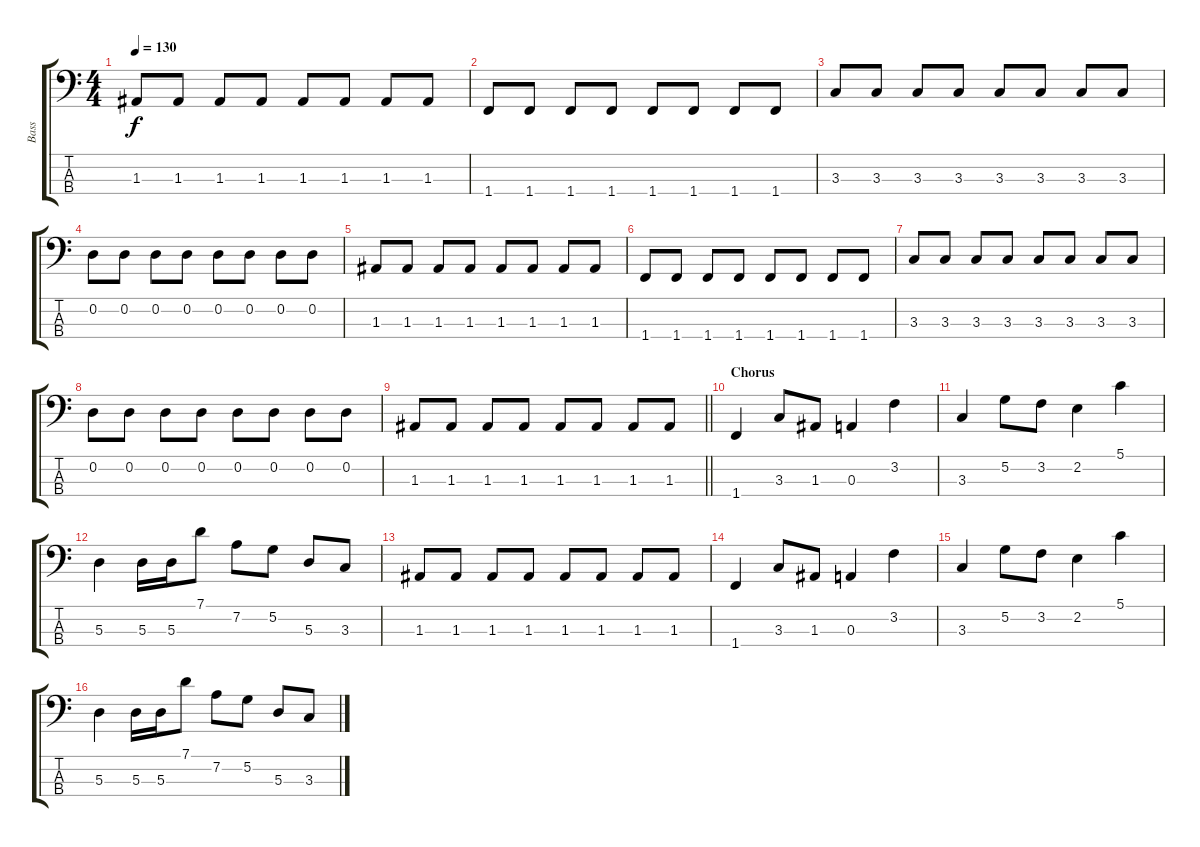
\track ("Bass" "Bass") {instrument electricbassfinger}
\staff {score tabs}
\tuning (G2 D2 A1 E1) {hide}
\ts (4 4)
\tempo 130
\clef f4
\ks c
1.3.8{dy f} 1.3.8 1.3.8 1.3.8 1.3.8 1.3.8 1.3.8 1.3.8 |
1.4.8 1.4.8 1.4.8 1.4.8 1.4.8 1.4.8 1.4.8 1.4.8 |
3.3.8 3.3.8 3.3.8 3.3.8 3.3.8 3.3.8 3.3.8 3.3.8 |
0.2.8 0.2.8 0.2.8 0.2.8 0.2.8 0.2.8 0.2.8 0.2.8 |
1.3.8 1.3.8 1.3.8 1.3.8 1.3.8 1.3.8 1.3.8 1.3.8 |
1.4.8 1.4.8 1.4.8 1.4.8 1.4.8 1.4.8 1.4.8 1.4.8 |
3.3.8 3.3.8 3.3.8 3.3.8 3.3.8 3.3.8 3.3.8 3.3.8 |
0.2.8 0.2.8 0.2.8 0.2.8 0.2.8 0.2.8 0.2.8 0.2.8 |
\barLineRight lightlight
1.3.8 1.3.8 1.3.8 1.3.8 1.3.8 1.3.8 1.3.8 1.3.8 |
\section ("" "Chorus")
1.4.4 3.3.8 1.3.8 0.3.4 3.2.4 |
3.3.4 5.2.8 3.2.8 2.2.4 5.1.4 |
5.3.4 5.3.16 5.3.16 7.1.8 7.2.8 5.2.8 5.3.8 3.3.8 |
1.3.8 1.3.8 1.3.8 1.3.8 1.3.8 1.3.8 1.3.8 1.3.8 |
1.4.4 3.3.8 1.3.8 0.3.4 3.2.4 |
3.3.4 5.2.8 3.2.8 2.2.4 5.1.4 |
5.3.4 5.3.16 5.3.16 7.1.8 7.2.8 5.2.8 5.3.8 3.3.8
